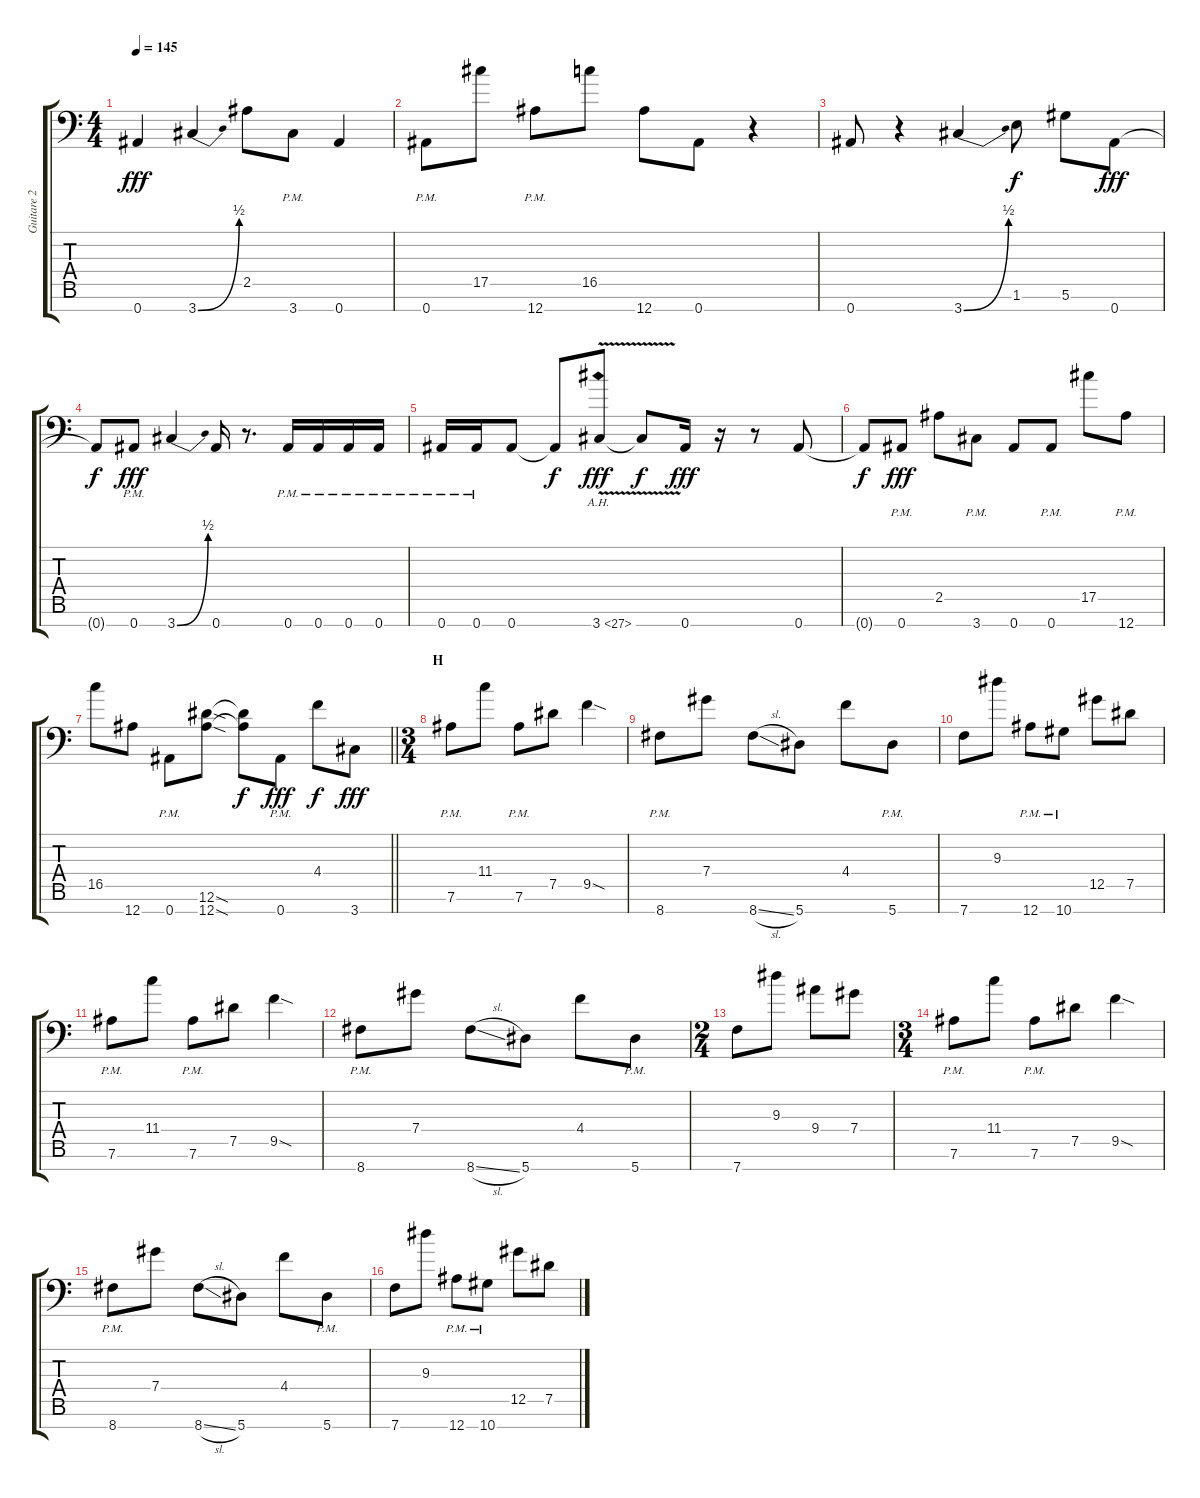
\track ("Guitare 2" "Guitare 2") {instrument distortionguitar}
\staff {score tabs}
\tuning (Eb4 Bb3 Gb3 Db3 Ab2 Eb2 Bb1) {hide}
\ts (4 4)
\tempo 145
\clef f4
\ks c
0.7.4{dy fff} 3.7{be (bend 0 0 60 2)}.4 2.5.8 3.7{pm}.8 0.7.4 |
0.7{pm}.8 17.5.8 12.7{pm}.8 16.5.8 12.7.8 0.7.8 r.4 |
0.7.8 r.4 3.7{be (bend 0 0 60 2)}.4 1.6.8{dy f} 5.6.8 0.7.8{dy fff} |
0.7{t}.8{dy f} 0.7{pm}.8{dy fff} 3.7{be (bend 0 0 60 2)}.4 0.7.16 r.8{d} 0.7{pm}.16 0.7{pm}.16 0.7{pm}.16 0.7{pm}.16 |
0.7{pm}.16 0.7{pm}.16 0.7.8 0.7{t}.8{dy f} 3.7{ah 24 v}.8{dy fff} 3.7{t}.8{dy f} 0.7.16{dy fff} r.16 r.8 0.7.8 |
0.7{t}.8{dy f} 0.7{pm}.8{dy fff} 2.5.8 3.7{pm}.8 0.7.8 0.7{pm}.8 17.5.8 12.7{pm}.8 |
\barLineRight lightlight
16.5.8 12.7.8 0.7{pm}.8 (12.6{sod} 12.7{sod}).8 (12.6{t} 12.7{t}).8{dy f} 0.7{pm}.8{dy fff} 4.4.8{dy f} 3.7.8{dy fff} |
\ts (3 4)
\section ("" "H")
7.6{pm}.8{volume 10 balance 3} 11.4.8 7.6{pm}.8 7.5.8 9.5{sod}.4 |
8.7{pm}.8 7.4.8 8.7{sl}.8 5.7.8 4.4.8 5.7{pm}.8 |
7.7.8 9.3.8 12.7{pm}.8 10.7{pm}.8 12.5.8 7.5.8 |
7.6{pm}.8 11.4.8 7.6{pm}.8 7.5.8 9.5{sod}.4 |
8.7{pm}.8 7.4.8 8.7{sl}.8 5.7.8 4.4.8 5.7{pm}.8 |
\ts (2 4)
7.7.8 9.3.8 9.4.8 7.4.8 |
\ts (3 4)
7.6{pm}.8 11.4.8 7.6{pm}.8 7.5.8 9.5{sod}.4 |
8.7{pm}.8 7.4.8 8.7{sl}.8 5.7.8 4.4.8 5.7{pm}.8 |
7.7.8 9.3.8 12.7{pm}.8 10.7{pm}.8 12.5.8 7.5.8
